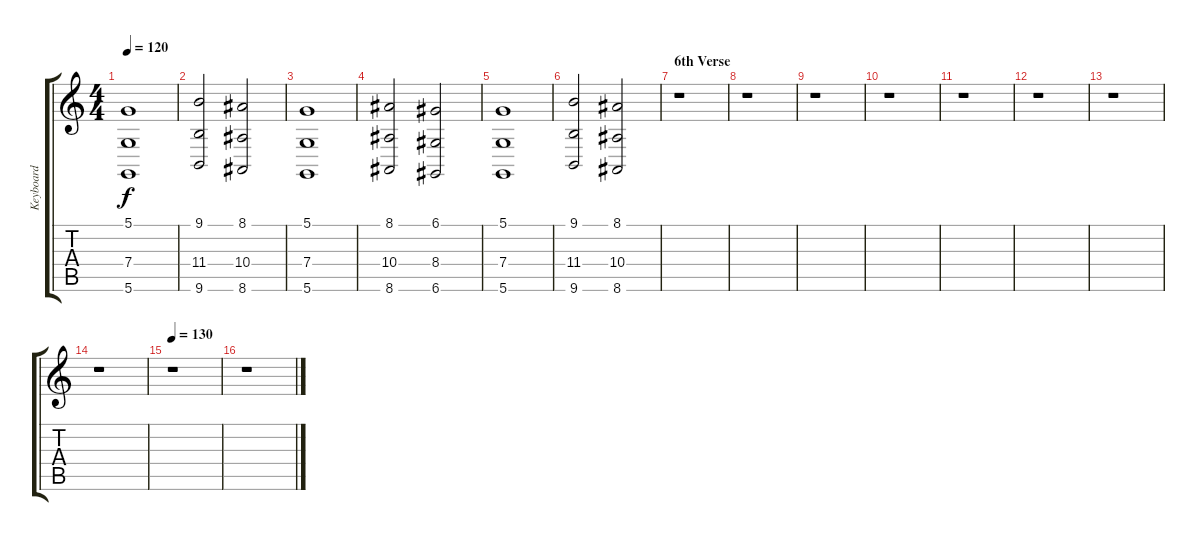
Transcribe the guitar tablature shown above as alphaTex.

\track ("Keyboard" "Keyboard") {instrument stringensemble1}
\staff {score tabs}
\tuning (D4 A3 F3 C3 G2 D2) {hide}
\ts (4 4)
\tempo 120
\clef g2
\ks c
(5.1 7.4 5.6).1{dy f} |
(9.1 11.4 9.6).2 (8.1 10.4 8.6).2 |
(5.1 7.4 5.6).1 |
(8.1 10.4 8.6).2 (6.1 8.4 6.6).2 |
(5.1 7.4 5.6).1 |
(9.1 11.4 9.6).2 (8.1 10.4 8.6).2 |
\section ("" "6th Verse")
r.1 |
r.1 |
r.1 |
r.1 |
r.1 |
r.1 |
r.1 |
r.1 |
\tempo 130
r.1 |
r.1
